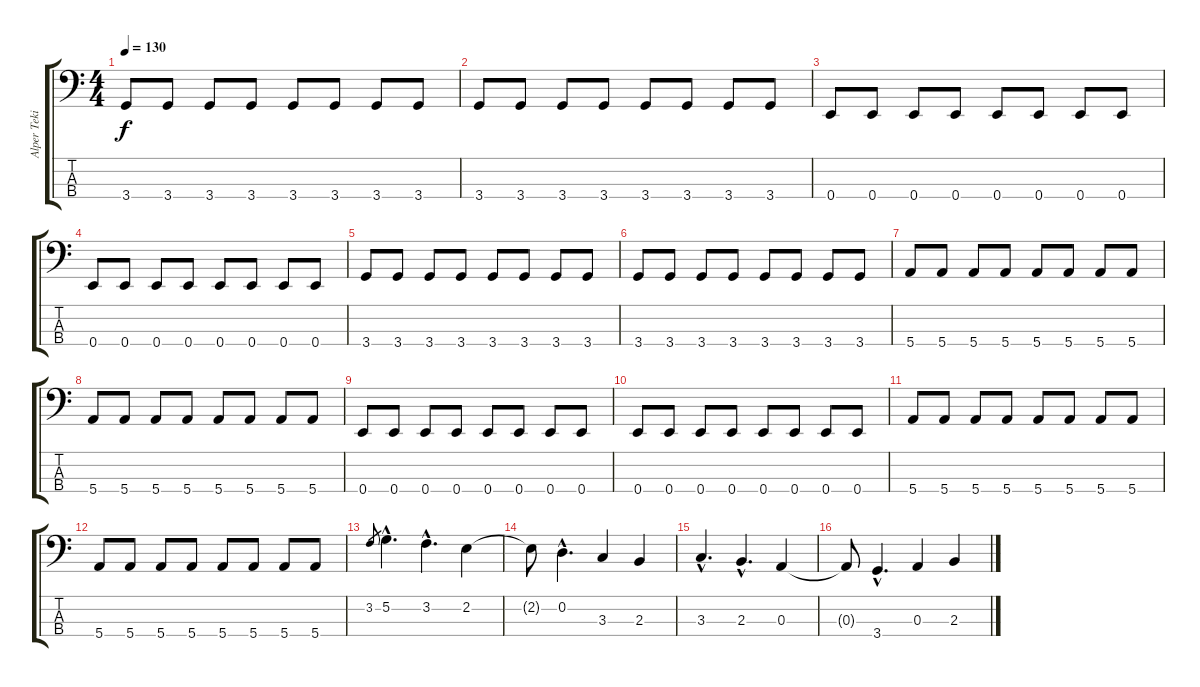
\track ("Alper Tekin" "Alper Teki") {instrument electricbassfinger}
\staff {score tabs}
\tuning (G2 D2 A1 E1) {hide}
\ts (4 4)
\tempo 130
\clef f4
\ks c
3.4.8{dy f} 3.4.8 3.4.8 3.4.8 3.4.8 3.4.8 3.4.8 3.4.8 |
3.4.8 3.4.8 3.4.8 3.4.8 3.4.8 3.4.8 3.4.8 3.4.8 |
0.4.8 0.4.8 0.4.8 0.4.8 0.4.8 0.4.8 0.4.8 0.4.8 |
0.4.8 0.4.8 0.4.8 0.4.8 0.4.8 0.4.8 0.4.8 0.4.8 |
3.4.8 3.4.8 3.4.8 3.4.8 3.4.8 3.4.8 3.4.8 3.4.8 |
3.4.8 3.4.8 3.4.8 3.4.8 3.4.8 3.4.8 3.4.8 3.4.8 |
5.4.8 5.4.8 5.4.8 5.4.8 5.4.8 5.4.8 5.4.8 5.4.8 |
5.4.8 5.4.8 5.4.8 5.4.8 5.4.8 5.4.8 5.4.8 5.4.8 |
0.4.8 0.4.8 0.4.8 0.4.8 0.4.8 0.4.8 0.4.8 0.4.8 |
0.4.8 0.4.8 0.4.8 0.4.8 0.4.8 0.4.8 0.4.8 0.4.8 |
5.4.8 5.4.8 5.4.8 5.4.8 5.4.8 5.4.8 5.4.8 5.4.8 |
5.4.8 5.4.8 5.4.8 5.4.8 5.4.8 5.4.8 5.4.8 5.4.8 |
3.2.8{gr} 5.2{hac}.4{d} 3.2{hac}.4{d} 2.2.4 |
2.2{t}.8 0.2{hac}.4{d} 3.3.4 2.3.4 |
3.3{hac}.4{d} 2.3{hac}.4{d} 0.3.4 |
0.3{t}.8 3.4{hac}.4{d} 0.3.4 2.3{ss}.4
